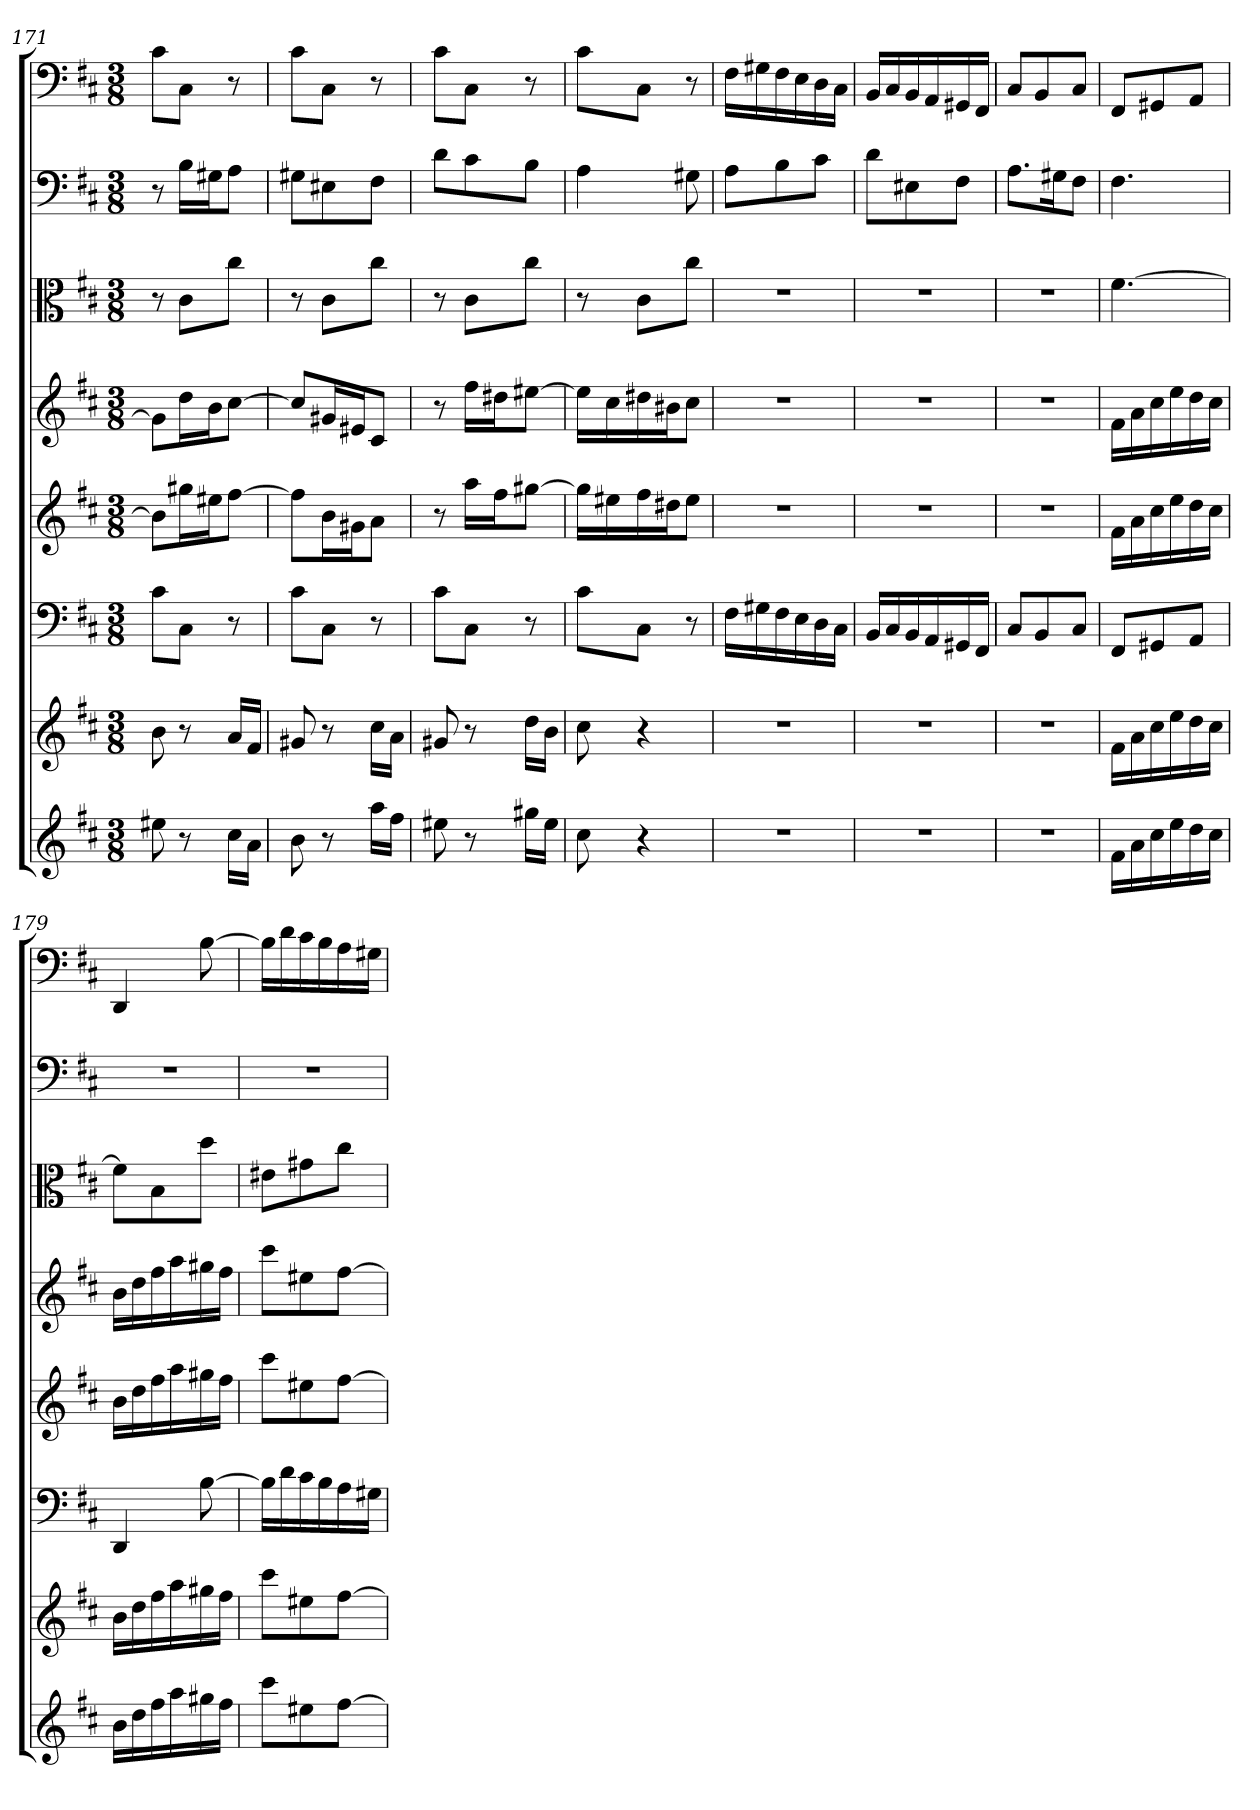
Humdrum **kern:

**kern	**kern	**kern	**kern	**kern	**kern	**kern	**kern
*part8	*part7	*part6	*part5	*part4	*part3	*part2	*part1
*staff8	*staff7	*staff6	*staff5	*staff4	*staff3	*staff2	*staff1
*	*	*clefF4	*	*	*clefC3	*clefF4	*clefF4
*k[f#c#]	*k[f#c#]	*k[f#c#]	*k[f#c#]	*k[f#c#]	*k[f#c#]	*k[f#c#]	*k[f#c#]
*D:	*D:	*D:	*D:	*D:	*D:	*D:	*D:
*M3/8	*M3/8	*M3/8	*M3/8	*M3/8	*M3/8	*M3/8	*M3/8
=171	=171	=171	=171	=171	=171	=171	=171
8ee#X	8b	8c#\L	8bL]	8g#L]	8r	8r	8c#\L
8r	8r	8C#\J	16gg#XL	16ddL	8c#\L	16B\LL	8C#\J
.	.	.	16ee#XJ	16bJ	.	16G#X\J	.
16cc#LL	16aLL	8r	[8ff#J	[8cc#J	8cc#\J	8A\J	8r
16aJJ	16f#JJ	.	.	.	.	.	.
=172	=172	=172	=172	=172	=172	=172	=172
8b	8g#X	8c#\L	8ff#L]	8cc#L]	8r	8G#X\L	8c#\L
8r	8r	8C#\J	16bL	16g#XL	8c#\L	8E#X\	8C#\J
.	.	.	16g#XJ	16e#XJ	.	.	.
16aaLL	16cc#LL	8r	8aJ	8c#J	8cc#\J	8F#\J	8r
16ff#JJ	16aJJ	.	.	.	.	.	.
=173	=173	=173	=173	=173	=173	=173	=173
8ee#X	8g#X	8c#\L	8r	8r	8r	8d\L	8c#\L
8r	8r	8C#\J	16aaLL	16ff#LL	8c#\L	8c#\	8C#\J
.	.	.	16ff#J	16dd#XJ	.	.	.
16gg#XLL	16ddLL	8r	[8gg#XJ	[8ee#XJ	8cc#\J	8B\J	8r
16ee#JJ	16bJJ	.	.	.	.	.	.
=174	=174	=174	=174	=174	=174	=174	=174
8cc#	8cc#	8c#\L	16gg#LL]	16ee#LL]	8r	4A	8c#\L
.	.	.	16ee#X	16cc#	.	.	.
4r	4r	8C#\J	16ff#	16dd#X	8c#\L	.	8C#\J
.	.	.	16dd#XJ	16b#XJ	.	.	.
.	.	8r	8ee#J	8cc#J	8cc#\J	8G#X	8r
=175	=175	=175	=175	=175	=175	=175	=175
4.r	4.r	16F#\LL	4.r	4.r	4.r	8A\L	16F#\LL
.	.	16G#X\	.	.	.	.	16G#X\
.	.	16F#\	.	.	.	8B\	16F#\
.	.	16E\	.	.	.	.	16E\
.	.	16D\	.	.	.	8c#\J	16D\
.	.	16C#\JJ	.	.	.	.	16C#\JJ
=176	=176	=176	=176	=176	=176	=176	=176
4.r	4.r	16BB/LL	4.r	4.r	4.r	8d\L	16BB/LL
.	.	16C#/	.	.	.	.	16C#/
.	.	16BB/	.	.	.	8E#X\	16BB/
.	.	16AA/	.	.	.	.	16AA/
.	.	16GG#X/	.	.	.	8F#\J	16GG#X/
.	.	16FF#/JJ	.	.	.	.	16FF#/JJ
=177	=177	=177	=177	=177	=177	=177	=177
4.r	4.r	8C#/L	4.r	4.r	4.r	8.A\L	8C#/L
.	.	8BB/	.	.	.	.	8BB/
.	.	.	.	.	.	16G#X\K	.
.	.	8C#/J	.	.	.	8F#\J	8C#/J
=178	=178	=178	=178	=178	=178	=178	=178
16f#LL	16f#LL	8FF#/L	16f#LL	16f#LL	[4.f#	4.F#	8FF#/L
16a	16a	.	16a	16a	.	.	.
16cc#	16cc#	8GG#X/	16cc#	16cc#	.	.	8GG#X/
16ee	16ee	.	16ee	16ee	.	.	.
16dd	16dd	8AA/J	16dd	16dd	.	.	8AA/J
16cc#JJ	16cc#JJ	.	16cc#JJ	16cc#JJ	.	.	.
=179	=179	=179	=179	=179	=179	=179	=179
16bLL	16bLL	4DD	16bLL	16bLL	8f#\L]	4.r	4DD
16dd	16dd	.	16dd	16dd	.	.	.
16ff#	16ff#	.	16ff#	16ff#	8B\	.	.
16aa	16aa	.	16aa	16aa	.	.	.
16gg#X	16gg#X	[8B	16gg#X	16gg#X	8dd\J	.	[8B
16ff#JJ	16ff#JJ	.	16ff#JJ	16ff#JJ	.	.	.
=180	=180	=180	=180	=180	=180	=180	=180
8ccc#L	8ccc#L	16B\LL]	8ccc#L	8ccc#L	8e#X\L	4.r	16B\LL]
.	.	16d\	.	.	.	.	16d\
8ee#X	8ee#X	16c#\	8ee#X	8ee#X	8g#X\	.	16c#\
.	.	16B\	.	.	.	.	16B\
[8ff#J	[8ff#J	16A\	[8ff#J	[8ff#J	8cc#\J	.	16A\
.	.	16G#X\JJ	.	.	.	.	16G#X\JJ
=	=	=	=	=	=	=	=
*-	*-	*-	*-	*-	*-	*-	*-
